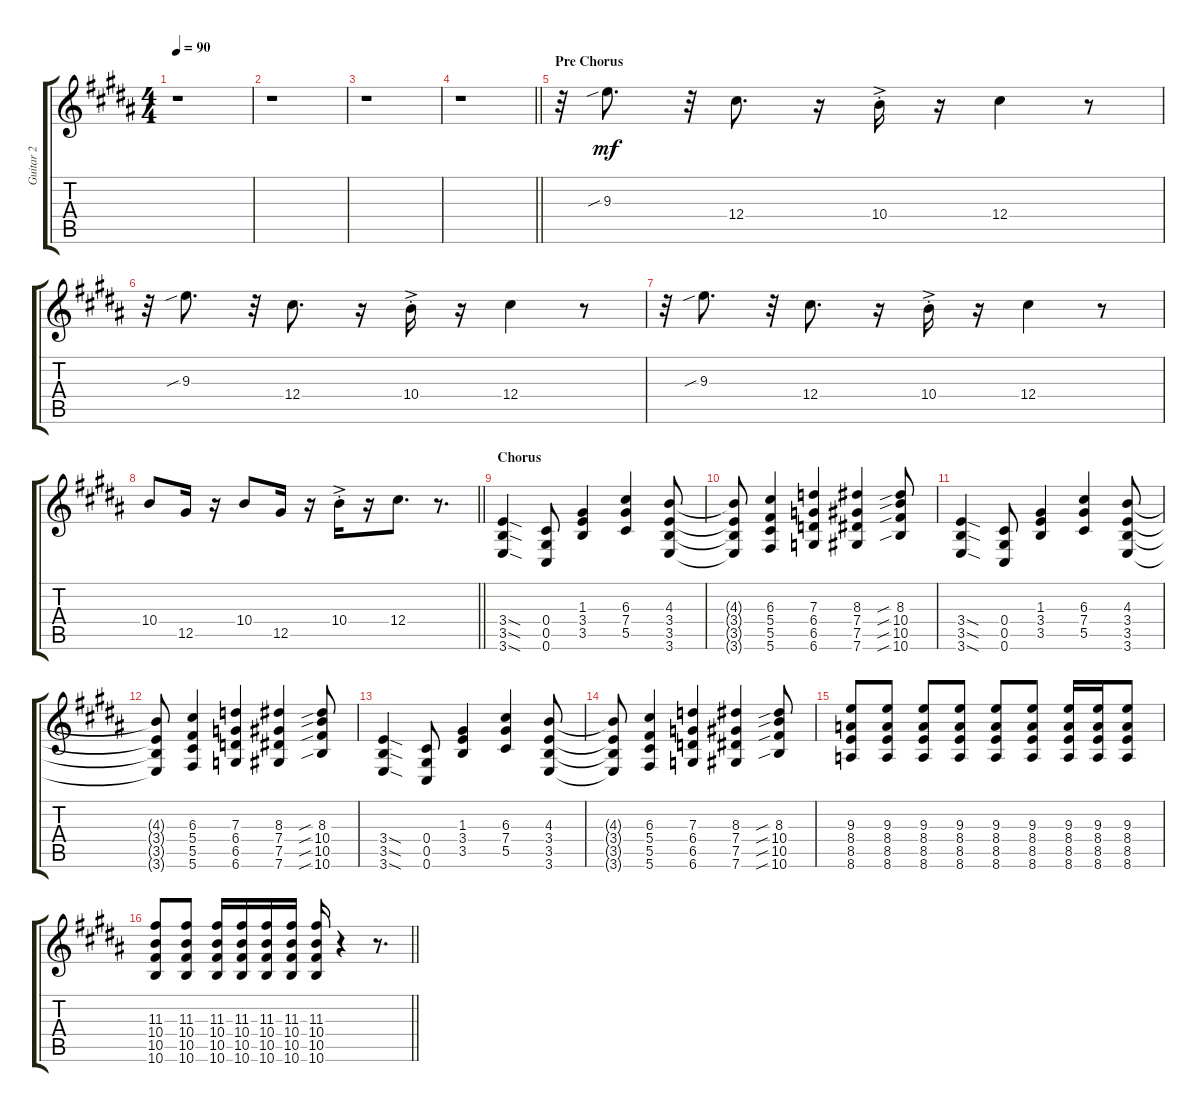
\track ("Guitar 2" "Guitar 2") {instrument overdrivenguitar}
\staff {score tabs}
\tuning (E4 B3 G3 Db3 Ab2 Db2) {hide}
\ts (4 4)
\tempo 90
\clef g2
\ks b
r.1{dy mf} |
r.1 |
r.1 |
\barLineRight lightlight
r.1 |
\section ("" "Pre Chorus")
r.32 9.3{sib}.8{d} r.32 12.4.8{d} r.16 10.4{ac st}.16 r.16 12.4.4 r.8 |
r.32 9.3{sib}.8{d} r.32 12.4.8{d} r.16 10.4{ac st}.16 r.16 12.4.4 r.8 |
r.32 9.3{sib}.8{d} r.32 12.4.8{d} r.16 10.4{ac st}.16 r.16 12.4.4 r.8 |
\barLineRight lightlight
10.4.8 12.5.16 r.16 10.4.8 12.5.16 r.16 10.4{ac st}.16 r.16 12.4.8{d} r.8{d} |
\section ("" "Chorus")
(3.4{sod} 3.5{sod} 3.6{sod}).4 (0.4 0.5 0.6).8 (1.3 3.4 3.5).4 (6.3 7.4 5.5).4 (4.3 3.4 3.5 3.6).8 |
(4.3{t} 3.4{t} 3.5{t} 3.6{t}).8 (6.3 5.4 5.5 5.6).4 (7.3 6.4 6.5 6.6).4 (8.3 7.4 7.5 7.6).4 (8.3{sib} 10.4{sib} 10.5{sib} 10.6{sib}).8 |
(3.4{sod} 3.5{sod} 3.6{sod}).4 (0.4 0.5 0.6).8 (1.3 3.4 3.5).4 (6.3 7.4 5.5).4 (4.3 3.4 3.5 3.6).8 |
(4.3{t} 3.4{t} 3.5{t} 3.6{t}).8 (6.3 5.4 5.5 5.6).4 (7.3 6.4 6.5 6.6).4 (8.3 7.4 7.5 7.6).4 (8.3{sib} 10.4{sib} 10.5{sib} 10.6{sib}).8 |
(3.4{sod} 3.5{sod} 3.6{sod}).4 (0.4 0.5 0.6).8 (1.3 3.4 3.5).4 (6.3 7.4 5.5).4 (4.3 3.4 3.5 3.6).8 |
(4.3{t} 3.4{t} 3.5{t} 3.6{t}).8 (6.3 5.4 5.5 5.6).4 (7.3 6.4 6.5 6.6).4 (8.3 7.4 7.5 7.6).4 (8.3{sib} 10.4{sib} 10.5{sib} 10.6{sib}).8 |
(9.3 8.4 8.5 8.6).8 (9.3 8.4 8.5 8.6).8 (9.3 8.4 8.5 8.6).8 (9.3 8.4 8.5 8.6).8 (9.3 8.4 8.5 8.6).8 (9.3 8.4 8.5 8.6).8 (9.3 8.4 8.5 8.6).16 (9.3 8.4 8.5 8.6).16 (9.3 8.4 8.5 8.6).8 |
\barLineRight lightlight
(11.3 10.4 10.5 10.6).8 (11.3 10.4 10.5 10.6).8 (11.3 10.4 10.5 10.6).16 (11.3 10.4 10.5 10.6).16 (11.3 10.4 10.5 10.6).16 (11.3 10.4 10.5 10.6).16 (11.3 10.4 10.5 10.6).16 r.4 r.8{d}
